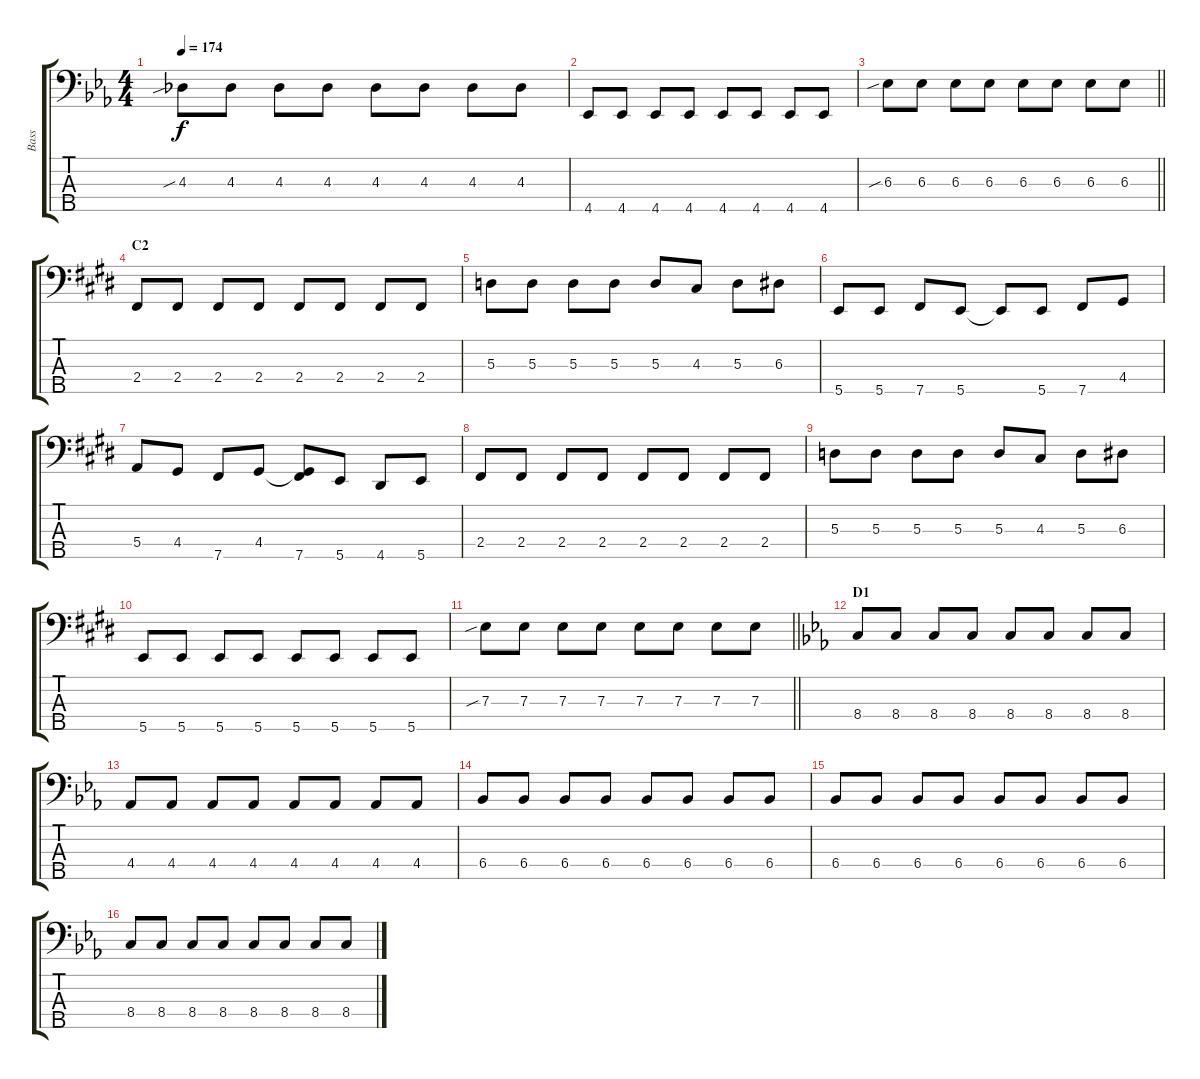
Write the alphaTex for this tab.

\track ("Bass" "Bass") {instrument electricbassfinger}
\staff {score tabs}
\tuning (G2 D2 A1 E1 B0) {hide}
\ts (4 4)
\tempo 174
\clef f4
\ks eb
4.3{sib}.8{dy f} 4.3.8 4.3.8 4.3.8 4.3.8 4.3.8 4.3.8 4.3.8 |
4.5.8 4.5.8 4.5.8 4.5.8 4.5.8 4.5.8 4.5.8 4.5.8 |
\barLineRight lightlight
6.3{sib}.8 6.3.8 6.3.8 6.3.8 6.3.8 6.3.8 6.3.8 6.3.8 |
\section ("" "C2")
\ks e
2.4.8 2.4.8 2.4.8 2.4.8 2.4.8 2.4.8 2.4.8 2.4.8 |
5.3.8 5.3.8 5.3.8 5.3.8 5.3.8 4.3.8 5.3.8 6.3.8 |
5.5.8 5.5.8 7.5.8 5.5.8 5.5{t}.8 5.5.8 7.5.8 4.4.8 |
5.4.8 4.4.8 7.5.8 4.4.8 (4.4{t} 7.5).8 5.5.8 4.5.8 5.5.8 |
2.4.8 2.4.8 2.4.8 2.4.8 2.4.8 2.4.8 2.4.8 2.4.8 |
5.3.8 5.3.8 5.3.8 5.3.8 5.3.8 4.3.8 5.3.8 6.3.8 |
5.5.8 5.5.8 5.5.8 5.5.8 5.5.8 5.5.8 5.5.8 5.5.8 |
\barLineRight lightlight
7.3{sib}.8 7.3.8 7.3.8 7.3.8 7.3.8 7.3.8 7.3.8 7.3.8 |
\section ("" "D1")
\ks eb
8.4.8 8.4.8 8.4.8 8.4.8 8.4.8 8.4.8 8.4.8 8.4.8 |
4.4.8 4.4.8 4.4.8 4.4.8 4.4.8 4.4.8 4.4.8 4.4.8 |
6.4.8 6.4.8 6.4.8 6.4.8 6.4.8 6.4.8 6.4.8 6.4.8 |
6.4.8 6.4.8 6.4.8 6.4.8 6.4.8 6.4.8 6.4.8 6.4.8 |
8.4.8 8.4.8 8.4.8 8.4.8 8.4.8 8.4.8 8.4.8 8.4.8
